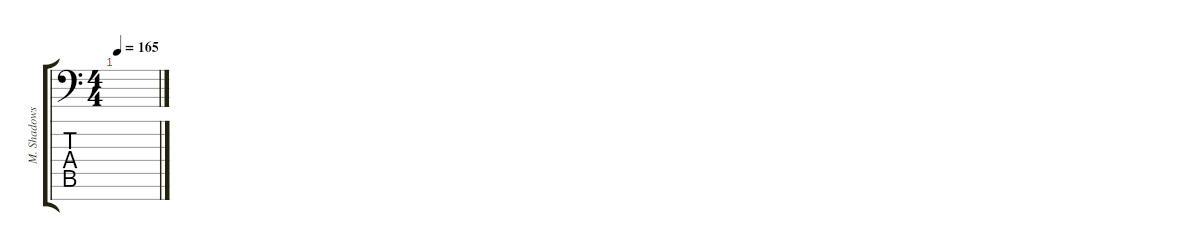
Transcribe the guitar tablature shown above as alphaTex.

\track ("M. Shadows -- Backing Vocals" "M. Shadows") {instrument overdrivenguitar}
\staff {score tabs}
\tuning (E4 B3 G3 D3 A2 E2 C-1) {hide}
\ts (4 4)
\tempo 165
\clef f4
\ks c
